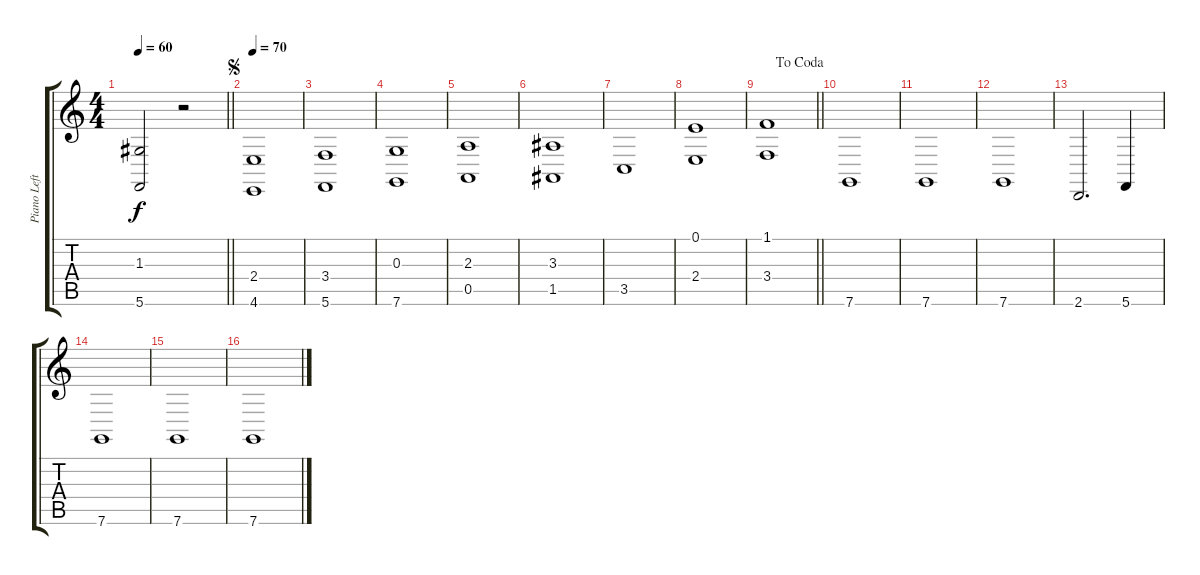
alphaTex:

\track ("Piano Left" "Piano Left") {instrument acousticgrandpiano}
\staff {score tabs}
\tuning (E4 B3 G3 D3 A2 C2) {hide}
\ts (4 4)
\tempo 60
\clef g2
\barLineRight lightlight
\ks c
(1.3 5.6).2{dy f} r.2 |
\jump segno
\tempo 70
(2.4 4.6).1 |
(3.4 5.6).1 |
(0.3 7.6).1 |
(2.3 0.5).1 |
(3.3 1.5).1 |
3.5.1 |
(0.1 2.4).1 |
\jump dacoda
\barLineRight lightlight
(1.1 3.4).1 |
7.6.1 |
7.6.1 |
7.6.1 |
2.6.2{d} 5.6.4 |
7.6.1 |
7.6.1 |
7.6.1
